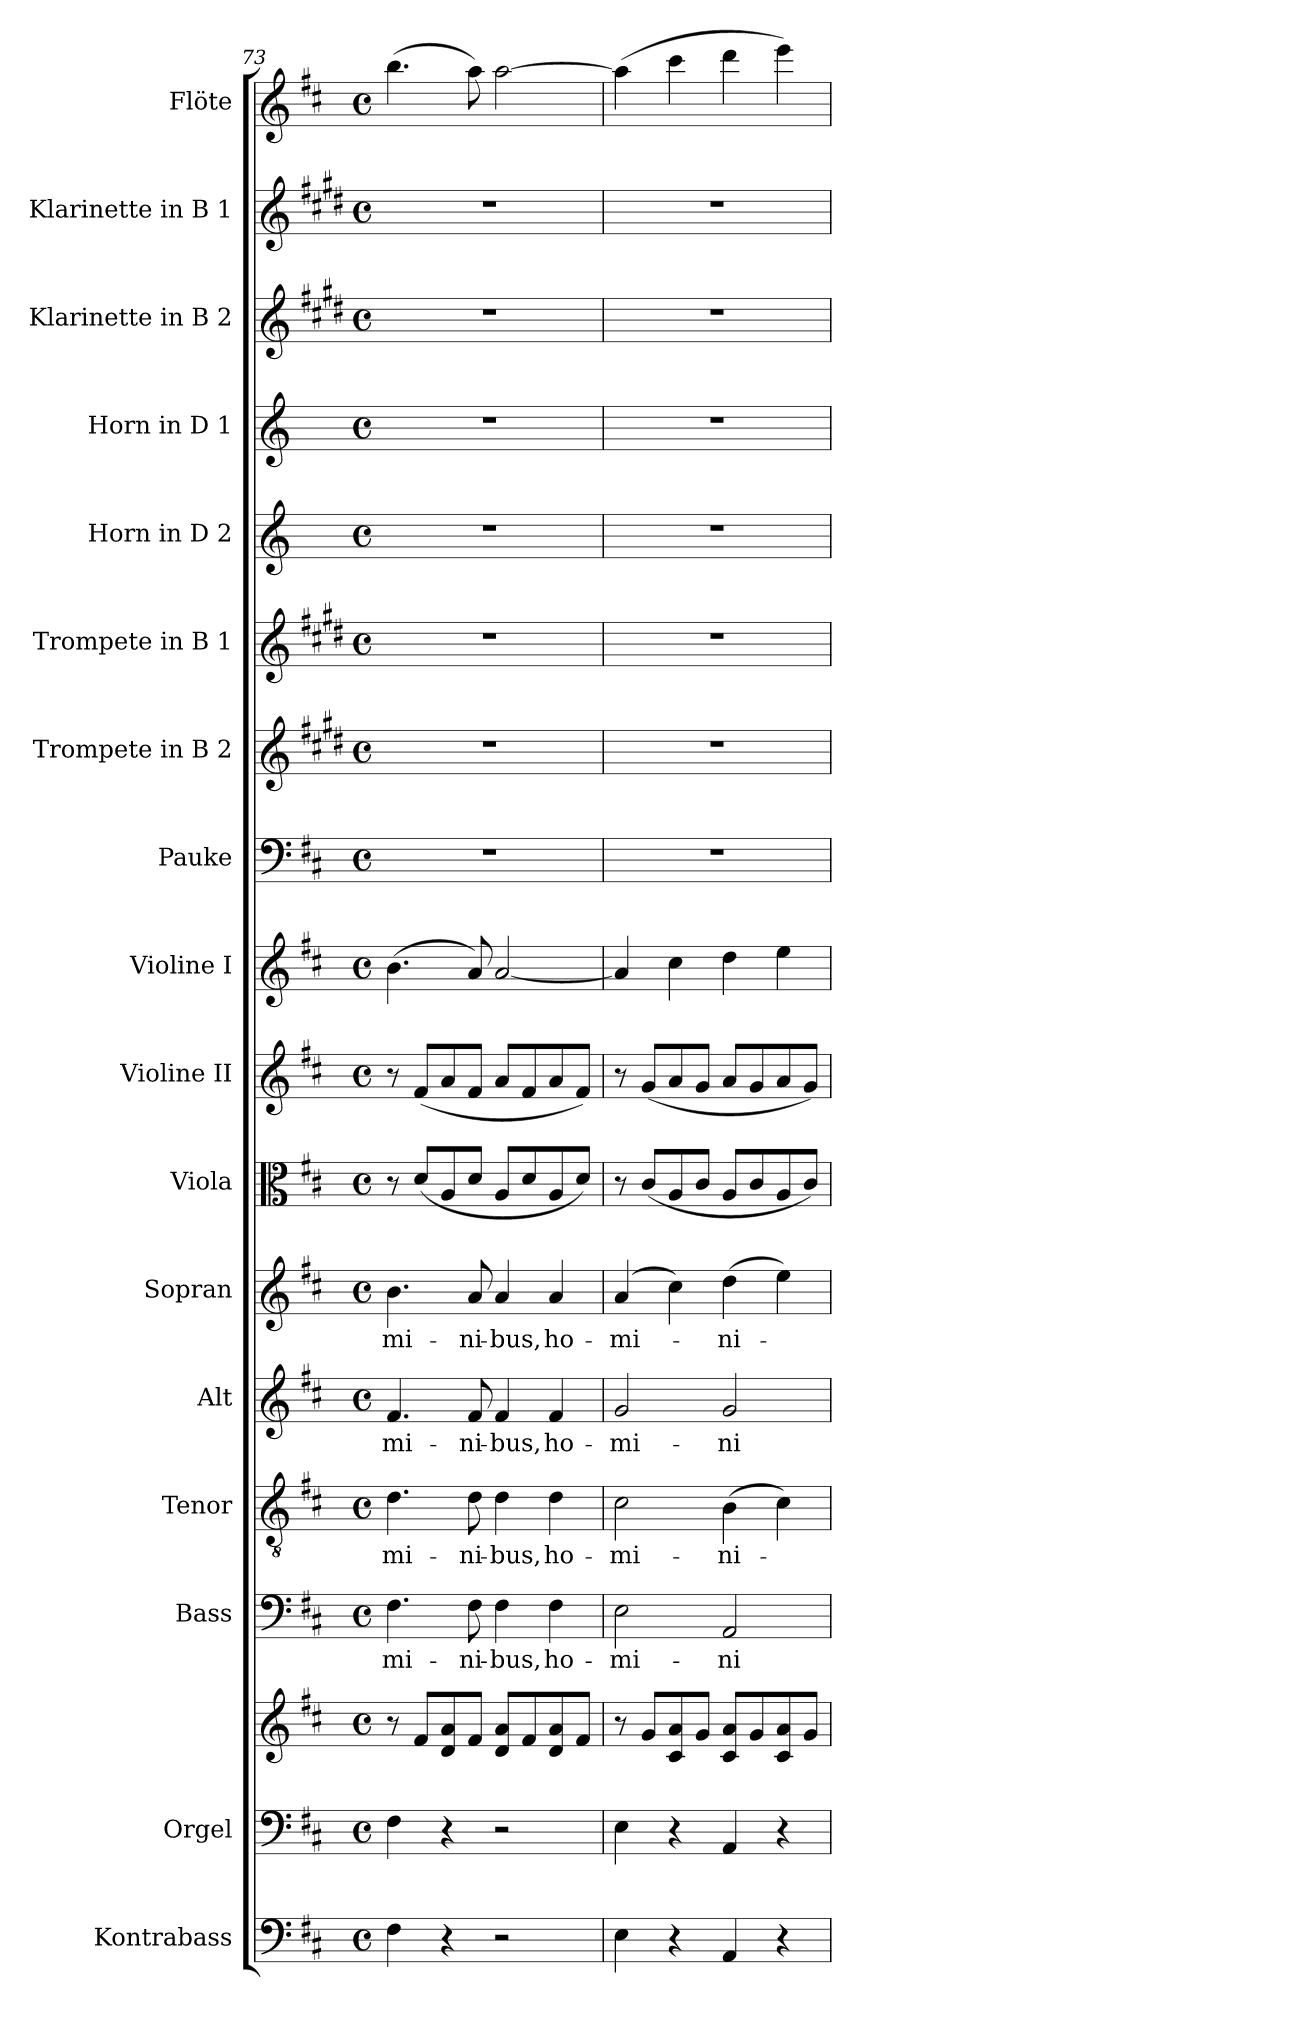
**kern	**kern	**kern	**kern	**text	**kern	**text	**kern	**text	**kern	**text	**kern	**kern	**kern	**kern	**kern	**kern	**kern	**kern	**kern	**kern	**kern
*part17	*part16	*part16	*part15	*part15	*part14	*part14	*part13	*part13	*part12	*part12	*part11	*part10	*part9	*part8	*part7	*part6	*part5	*part4	*part3	*part2	*part1
*staff18	*staff17	*staff16	*staff15	*staff15	*staff14	*staff14	*staff13	*staff13	*staff12	*staff12	*staff11	*staff10	*staff9	*staff8	*staff7	*staff6	*staff5	*staff4	*staff3	*staff2	*staff1
*I"Kontrabass	*I"Orgel	*	*I"Bass	*	*I"Tenor	*	*I"Alt	*	*I"Sopran	*	*I"Viola	*I"Violine II	*I"Violine I	*I"Pauke	*I"Trompete in B 2	*I"Trompete in B 1	*I"Horn in D 2	*I"Horn in D 1	*I"Klarinette in B 2	*I"Klarinette in B 1	*I"Flöte
*I'Kb.	*I'Org.	*	*I'B	*	*I'T	*	*I'A	*	*I'S	*	*I'Vla.	*I'Vl. II	*I'Vl. I	*I'Pk.	*I'Trp. 2	*I'Trp. 1	*I'Hrn. 2	*I'Hrn. 1	*I'Kl. 2	*I'Kl. 1	*I'Fl.
*clefF4	*clefF4	*clefG2	*clefF4	*	*clefGv2	*	*clefG2	*	*clefG2	*	*clefC3	*clefG2	*clefG2	*clefF4	*clefG2	*clefG2	*clefG2	*clefG2	*clefG2	*clefG2	*clefG2
*ITrd7c12	*	*	*	*	*	*	*	*	*	*	*	*	*	*	*ITrd1c2	*ITrd1c2	*ITrd-1c-2	*ITrd-1c-2	*ITrd1c2	*ITrd1c2	*
*k[f#c#]	*k[f#c#]	*k[f#c#]	*k[f#c#]	*	*k[f#c#]	*	*k[f#c#]	*	*k[f#c#]	*	*k[f#c#]	*k[f#c#]	*k[f#c#]	*k[f#c#]	*k[f#c#]	*k[f#c#]	*k[f#c#]	*k[f#c#]	*k[f#c#]	*k[f#c#]	*k[f#c#]
*D:	*D:	*D:	*D:	*	*D:	*	*D:	*	*D:	*	*D:	*D:	*D:	*D:	*D:	*D:	*D:	*D:	*D:	*D:	*D:
*M4/4	*M4/4	*M4/4	*M4/4	*	*M4/4	*	*M4/4	*	*M4/4	*	*M4/4	*M4/4	*M4/4	*M4/4	*M4/4	*M4/4	*M4/4	*M4/4	*M4/4	*M4/4	*M4/4
*met(c)	*met(c)	*met(c)	*met(c)	*	*met(c)	*	*met(c)	*	*met(c)	*	*met(c)	*met(c)	*met(c)	*met(c)	*met(c)	*met(c)	*met(c)	*met(c)	*met(c)	*met(c)	*met(c)
=73	=73	=73	=73	=73	=73	=73	=73	=73	=73	=73	=73	=73	=73	=73	=73	=73	=73	=73	=73	=73	=73
!	!	!	!	!LO:LY:b	!	!LO:LY:b	!	!LO:LY:b	!	!LO:LY:b	!	!	!	!	!	!	!	!	!	!	!
4FF#\	4F#\	8r	4.F#\	-mi-	4.d\	-mi-	4.f#/	-mi-	4.b\	-mi-	8r	8r	(>4.b\	1r	1r	1r	1r	1r	1r	1r	(>4.bb\
.	.	8f#/L	.	.	.	.	.	.	.	.	(<8d/L	(<8f#/L	.	.	.	.	.	.	.	.	.
4r	4r	8d/ 8a/	.	.	.	.	.	.	.	.	8A/	8a/	.	.	.	.	.	.	.	.	.
!	!	!	!	!LO:LY:b	!	!LO:LY:b	!	!LO:LY:b	!	!LO:LY:b	!	!	!	!	!	!	!	!	!	!	!
.	.	8f#/J	8F#\	-ni-	8d\	-ni-	8f#/	-ni-	8a/	-ni-	8d/J	8f#/J	8a/)	.	.	.	.	.	.	.	8aa\)
!	!	!	!	!LO:LY:b	!	!LO:LY:b	!	!LO:LY:b	!	!LO:LY:b	!	!	!	!	!	!	!	!	!	!	!
2r	2r	8d/ 8a/L	4F#\	-bus,	4d\	-bus,	4f#/	-bus,	4a/	-bus,	8A/L	8a/L	[2a/	.	.	.	.	.	.	.	[2aa\
.	.	8f#/	.	.	.	.	.	.	.	.	8d/	8f#/	.	.	.	.	.	.	.	.	.
!	!	!	!	!LO:LY:b	!	!LO:LY:b	!	!LO:LY:b	!	!LO:LY:b	!	!	!	!	!	!	!	!	!	!	!
.	.	8d/ 8a/	4F#\	ho-	4d\	ho-	4f#/	ho-	4a/	ho-	8A/	8a/	.	.	.	.	.	.	.	.	.
.	.	8f#/J	.	.	.	.	.	.	.	.	8d/J)	8f#/J)	.	.	.	.	.	.	.	.	.
=74	=74	=74	=74	=74	=74	=74	=74	=74	=74	=74	=74	=74	=74	=74	=74	=74	=74	=74	=74	=74	=74
!	!	!	!	!LO:LY:b	!	!LO:LY:b	!	!LO:LY:b	!	!LO:LY:b	!	!	!	!	!	!	!	!	!	!	!
4EE\	4E\	8r	2E\	-mi-	2c#\	-mi-	2g/	-mi-	(4a/	-mi-	8r	8r	4a/]	1r	1r	1r	1r	1r	1r	1r	(>4aa\]
.	.	8g/L	.	.	.	.	.	.	.	.	(<8c#/L	(<8g/L	.	.	.	.	.	.	.	.	.
4r	4r	8c#/ 8a/	.	.	.	.	.	.	4cc#\)	.	8A/	8a/	4cc#\	.	.	.	.	.	.	.	4ccc#\
.	.	8g/J	.	.	.	.	.	.	.	.	8c#/J	8g/J	.	.	.	.	.	.	.	.	.
!	!	!	!	!LO:LY:b	!	!LO:LY:b	!	!LO:LY:b	!	!LO:LY:b	!	!	!	!	!	!	!	!	!	!	!
4AAA/	4AA/	8c#/ 8a/L	2AA/	-ni-	(>4B\	-ni-	2g/	-ni-	(>4dd\	-ni-	8A/L	8a/L	4dd\	.	.	.	.	.	.	.	4ddd\
.	.	8g/	.	.	.	.	.	.	.	.	8c#/	8g/	.	.	.	.	.	.	.	.	.
4r	4r	8c#/ 8a/	.	.	4c#\)	.	.	.	4ee\)	.	8A/	8a/	4ee\	.	.	.	.	.	.	.	4eee\)
.	.	8g/J	.	.	.	.	.	.	.	.	8c#/J)	8g/J)	.	.	.	.	.	.	.	.	.
=	=	=	=	=	=	=	=	=	=	=	=	=	=	=	=	=	=	=	=	=	=
*-	*-	*-	*-	*-	*-	*-	*-	*-	*-	*-	*-	*-	*-	*-	*-	*-	*-	*-	*-	*-	*-
